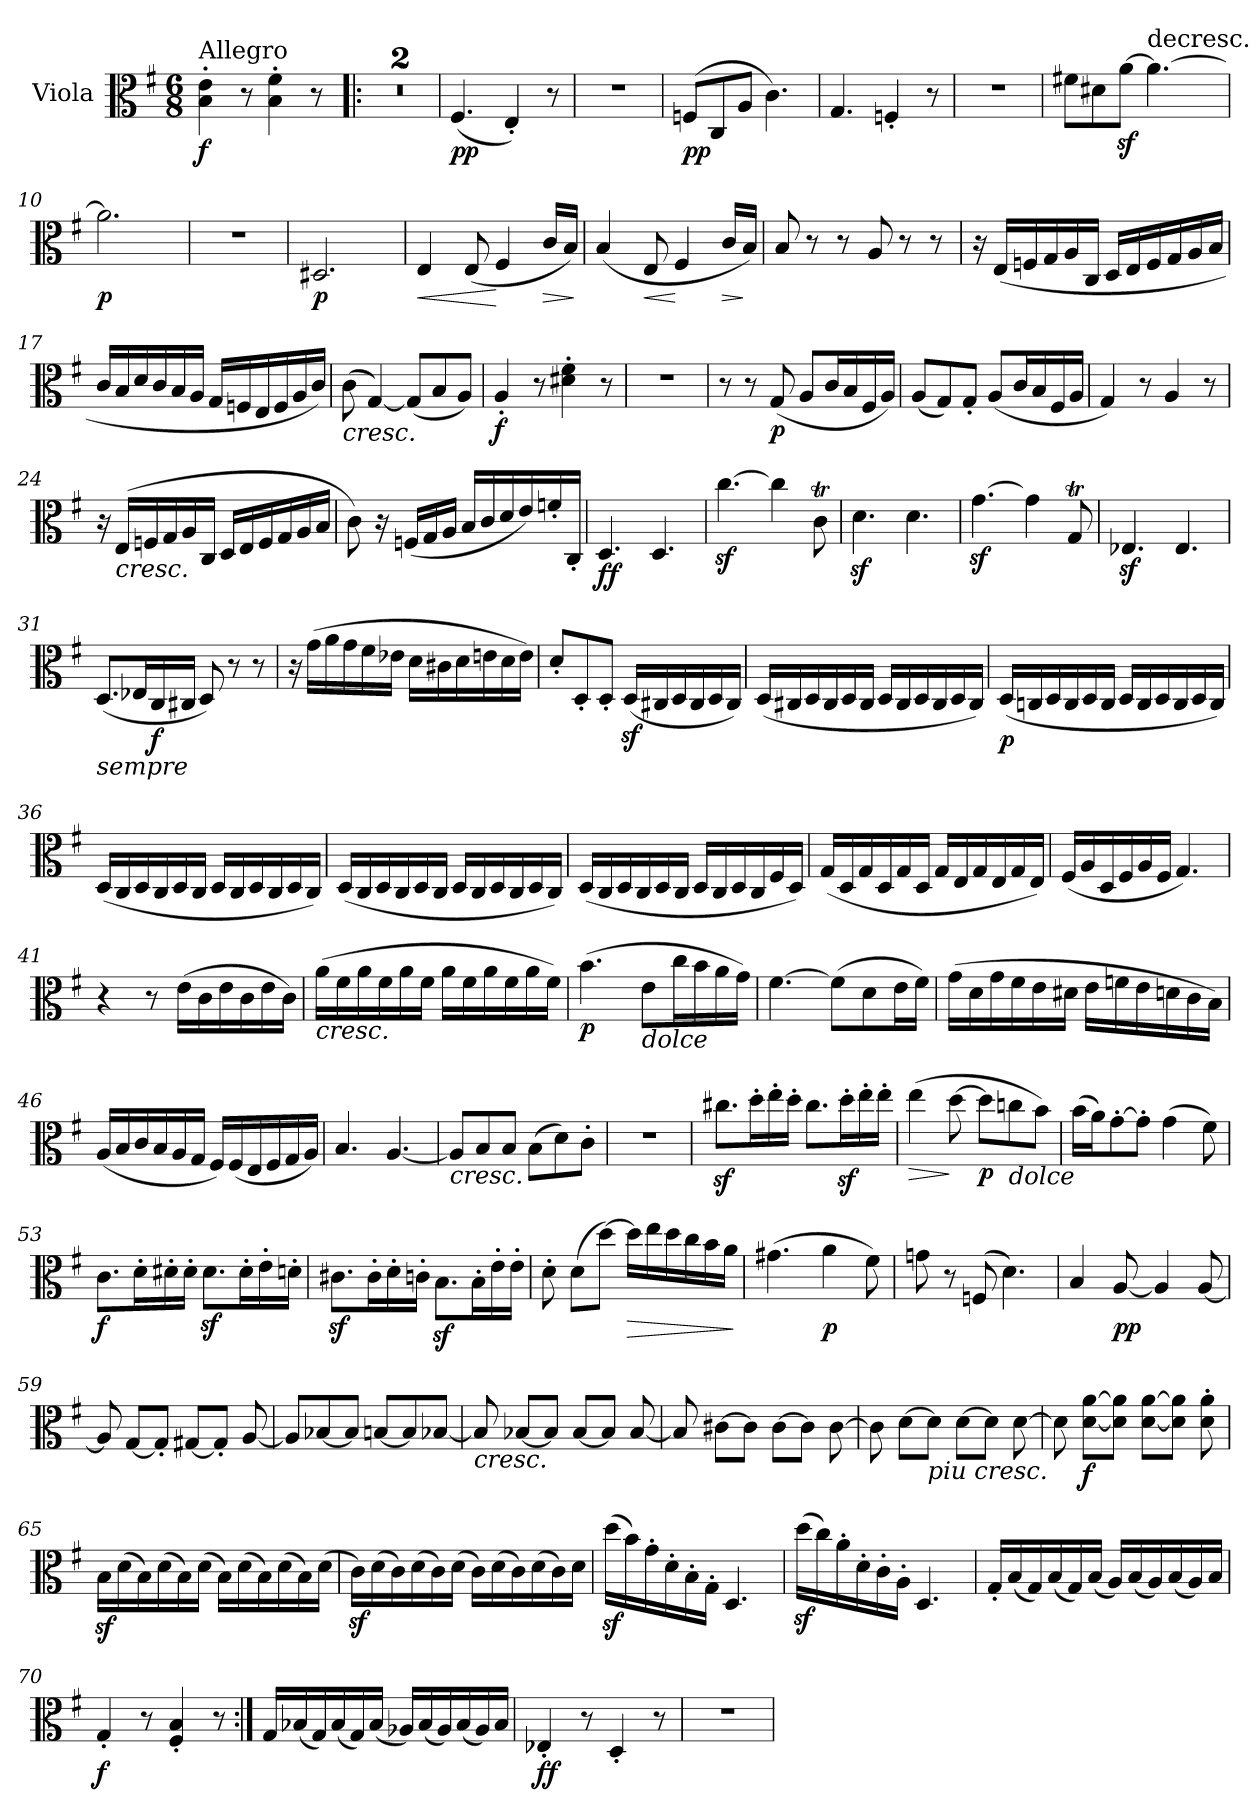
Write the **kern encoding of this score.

**kern	**dynam
*part1	*part1
*staff1	*staff1
*I"Viola	*
*I'Vla	*
*clefC3	*
*k[f#]	*
*e:	*
*M6/8	*
=1	=1
!LO:TX:a:t=Allegro	!
4B' 4e'	f
8r	.
4B' 4f#'	.
8r	.
=2!|:	=2!|:
2.r	.
=3	=3
2.r	.
=4	=4
(4.F#	pp
4E')	.
8r	.
=5	=5
2.r	.
=6	=6
(<8FnL	pp
8C	.
8AJ	.
4.c)	.
=7	=7
4.G	.
4Fn'	.
8r	.
=8	=8
2.r	.
=9	=9
8f#XL	.
8d#X	.
[8azJ	.
!LO:TX:t=decresc.	!
4.a_	.
=10	=10
2.a]	p
=11	=11
2.r	.
=12	=12
2.D#X	p
=13	=13
!	!LO:HP:b
4E	<
(8E	.
4F#	[
!	!LO:HP:b
16cLL	>
16BJJ)	.
.	]
=14	=14
(4B	.
!	!LO:HP:b
8E	<
4F#	[
!	!LO:HP:b
16cLL	>
16BJJ)	]
=15	=15
8B	.
8r	.
8r	.
8A	.
8r	.
8r	.
=16	=16
16r	.
(16ELL	.
16Fn	.
16G	.
16A	.
16CJJ	.
16DLL	.
16E	.
16F	.
16G	.
16A	.
16BJJ	.
=17	=17
16cLL	.
16B	.
16d	.
16c	.
16B	.
16AJJ	.
16GLL	.
16Fn	.
16E	.
16F	.
16A	.
16cJJ)	.
=18	=18
!LO:TX:b:i:t=cresc.	!
(<8c	.
[4G)	.
(8GL]	.
8B	.
8AJ)	.
=19	=19
4A'	f
8r	.
4d#X' 4f#'	.
8r	.
=20	=20
2.r	.
=21	=21
8r	.
8r	.
(8G	p
8AL	.
16cL	.
16B	.
16F#	.
16AJJ)	.
=22	=22
(8AL	.
8G)	.
8G'J	.
(8AL	.
16cL	.
16B	.
16F#	.
16AJJ	.
=23	=23
4G)	.
8r	.
4A	.
8r	.
=24	=24
16r	.
!LO:TX:b:i:t=cresc.	!
(16ELL	.
16Fn	.
16G	.
16A	.
16CJJ	.
16DLL	.
16E	.
16F	.
16G	.
16A	.
16BJJ	.
=25	=25
8c)	.
16r	.
(>16FnLL	.
16G	.
16AJJ	.
16BLL	.
16c	.
16d	.
16e)	.
16fn'	.
16C'JJ	.
=26	=26
4.D	ff
4.D	.
=27	=27
[4.ccz	.
4cc]	.
8cT	.
=28	=28
4.dz	.
4.d	.
=29	=29
[4.gz	.
4g]	.
8GT	.
=30	=30
4.E-Xz	.
4.E-	.
=31	=31
!LO:TX:b:i:t=sempre	!
(8.DL	.
16E-XL	.
16C	f
16C#XJJ	.
8D)	.
8r	.
8r	.
=32	=32
16r	.
(16gLL	.
16a	.
16g	.
16f#	.
16e-XJJ	.
16dLL	.
16c#X	.
16d	.
16en	.
16d	.
16eJJ)	.
=33	=33
8d'L	.
8D'	.
8D'J	.
(16DzLL	.
16C#X	.
16D	.
16C#	.
16D	.
16C#JJ)	.
=34	=34
(16DLL	.
16C#X	.
16D	.
16C#	.
16D	.
16C#JJ	.
16DLL	.
16C#	.
16D	.
16C#	.
16D	.
16C#JJ)	.
=35	=35
(16DLL	p
16Cn	.
16D	.
16C	.
16D	.
16CJJ	.
16DLL	.
16C	.
16D	.
16C	.
16D	.
16CJJ)	.
=36	=36
(16DLL	.
16C	.
16D	.
16C	.
16D	.
16CJJ	.
16DLL	.
16C	.
16D	.
16C	.
16D	.
16CJJ)	.
=37	=37
(16DLL	.
16C	.
16D	.
16C	.
16D	.
16CJJ	.
16DLL	.
16C	.
16D	.
16C	.
16D	.
16CJJ)	.
=38	=38
(16DLL	.
16C	.
16D	.
16C	.
16D	.
16CJJ	.
16DLL	.
16C	.
16D	.
16C	.
16F#	.
16DJJ)	.
=39	=39
(16GLL	.
16D	.
16G	.
16D	.
16G	.
16DJJ	.
16GLL	.
16E	.
16G	.
16E	.
16G	.
16EJJ)	.
=40	=40
(16F#LL	.
16A	.
16D	.
16F#	.
16A	.
16F#JJ	.
4.G)	.
=41	=41
4r	.
8r	.
(16eLL	.
16c	.
16e	.
16c	.
16e	.
16cJJ)	.
=42	=42
!LO:TX:b:i:t=cresc.	!
(16aLL	.
16f#	.
16a	.
16f#	.
16a	.
16f#JJ	.
16aLL	.
16f#	.
16a	.
16f#	.
16a	.
16f#JJ)	.
=43	=43
(4.b	p
!LO:TX:b:i:t=dolce	!
8eL	.
16ccL	.
16b	.
16a	.
16gJJ)	.
=44	=44
[4.f#	.
(8f#L]	.
8d	.
16eL	.
16f#JJ)	.
=45	=45
(16gLL	.
16d	.
16g	.
16f#	.
16e	.
16d#XJJ	.
16eLL	.
16fn	.
16e	.
16dn	.
16c	.
16BJJ)	.
=46	=46
(16ALL	.
16B	.
16c	.
16B	.
16A	.
16GJJ	.
16F#LL)	.
(16F#	.
16E	.
16F#	.
16G	.
16AJJ)	.
=47	=47
4.B	.
[4.A	.
=48	=48
!LO:TX:b:i:t=cresc.	!
8AL]	.
8B	.
8BJ	.
(<8BL	.
8d)	.
8c'J	.
=49	=49
2.r	.
=50	=50
8.cc#XzL	.
16dd'L	.
16ee'	.
16dd'JJ	.
8.cc#L	.
16ddz'L	.
16ee'	.
16ee'JJ	.
=51	=51
!	!LO:HP:b
(4ee	>
[8dd	]
8ddL]	p
!LO:TX:b:i:t=dolce	!
8ccn	.
8bJ)	.
=52	=52
(16bLL	.
16aJ)	.
[8g'	.
8g'J]	.
(4g	.
8f#)	.
=53	=53
8.cL	f
16d'L	.
16d#X'	.
16d#'JJ	.
8.d#zL	.
16d#'L	.
16e'	.
16dn'JJ	.
=54	=54
8.c#XzL	.
16c#'L	.
16d'	.
16cn'JJ	.
8.BzL	.
16B'L	.
16e'	.
16e'JJ	.
=55	=55
8d'	.
(8dL	.
[8ddJ)	.
!	!LO:HP:b
16ddLL]	>
16ee	.
16dd	.
16cc	.
16b	.
16aJJ	.
.	]
=56	=56
(4.g#X	.
4a	p
8f#)	.
=57	=57
8gn	.
8r	.
(8Fn	.
4.d)	.
=58	=58
4B	.
[8A	pp
4A]	.
[8A	.
=59	=59
8A]	.
[8GL	.
8G'J]	.
[8G#XL	.
8G#'J]	.
[8A	.
=60	=60
8AL]	.
[8B-X	.
8B-J]	.
[8BnL	.
8B]	.
[8B-XJ	.
=61	=61
!LO:TX:b:i:t=cresc.	!
8B-]	.
[8B-XL	.
8B-J]	.
[8B-L	.
8B-J]	.
[8B-	.
=62	=62
8B-]	.
[8c#XL	.
8c#J]	.
[8c#L	.
8c#J]	.
[8c#	.
=63	=63
8c#]	.
[8dL	.
!LO:TX:b:i:t=piu cresc.	!
8dJ]	.
[8dL	.
8dJ]	.
[8d	.
=64	=64
8d]	.
[8d [8aL	f
8d] 8a]J	.
[8d [8aL	.
8d] 8a]J	.
8d' 8a'	.
=65	=65
16BzLL	.
(16d	.
16B)	.
(16d	.
16B)	.
(16dJJ	.
16BLL)	.
(16d	.
16B)	.
(16d	.
16B)	.
(16dJJ	.
=66	=66
16czLL)	.
(16d	.
16c)	.
(16d	.
16c)	.
(16dJJ	.
16cLL)	.
(16d	.
16c)	.
(16d	.
16c)	.
16dJJ	.
=67	=67
(16ddzLL	.
16b)	.
16g'	.
16d'	.
16B'	.
16G'JJ	.
4.D	.
=68	=68
(16ddzLL	.
16cc)	.
16a'	.
16d'	.
16c'	.
16A'JJ	.
4.D	.
=69	=69
16G'LL	.
(16B	.
16G)	.
(16B	.
16G)	.
(16BJJ	.
16ALL)	.
(16B	.
16A)	.
(16B	.
16A)	.
16BJJ	.
=70	=70
4G'	f
8r	.
4F#' 4B'	.
8r	.
=71:|!	=71:|!
16GLL	.
(16B-X	.
16G)	.
(16B-	.
16G)	.
(16B-JJ	.
16A-XLL)	.
(16B-	.
16A-)	.
(16B-	.
16A-)	.
16B-JJ	.
=72	=72
4E-X'	ff
8r	.
4D'	.
8r	.
=73	=73
2.r	.
=	=
*-	*-
